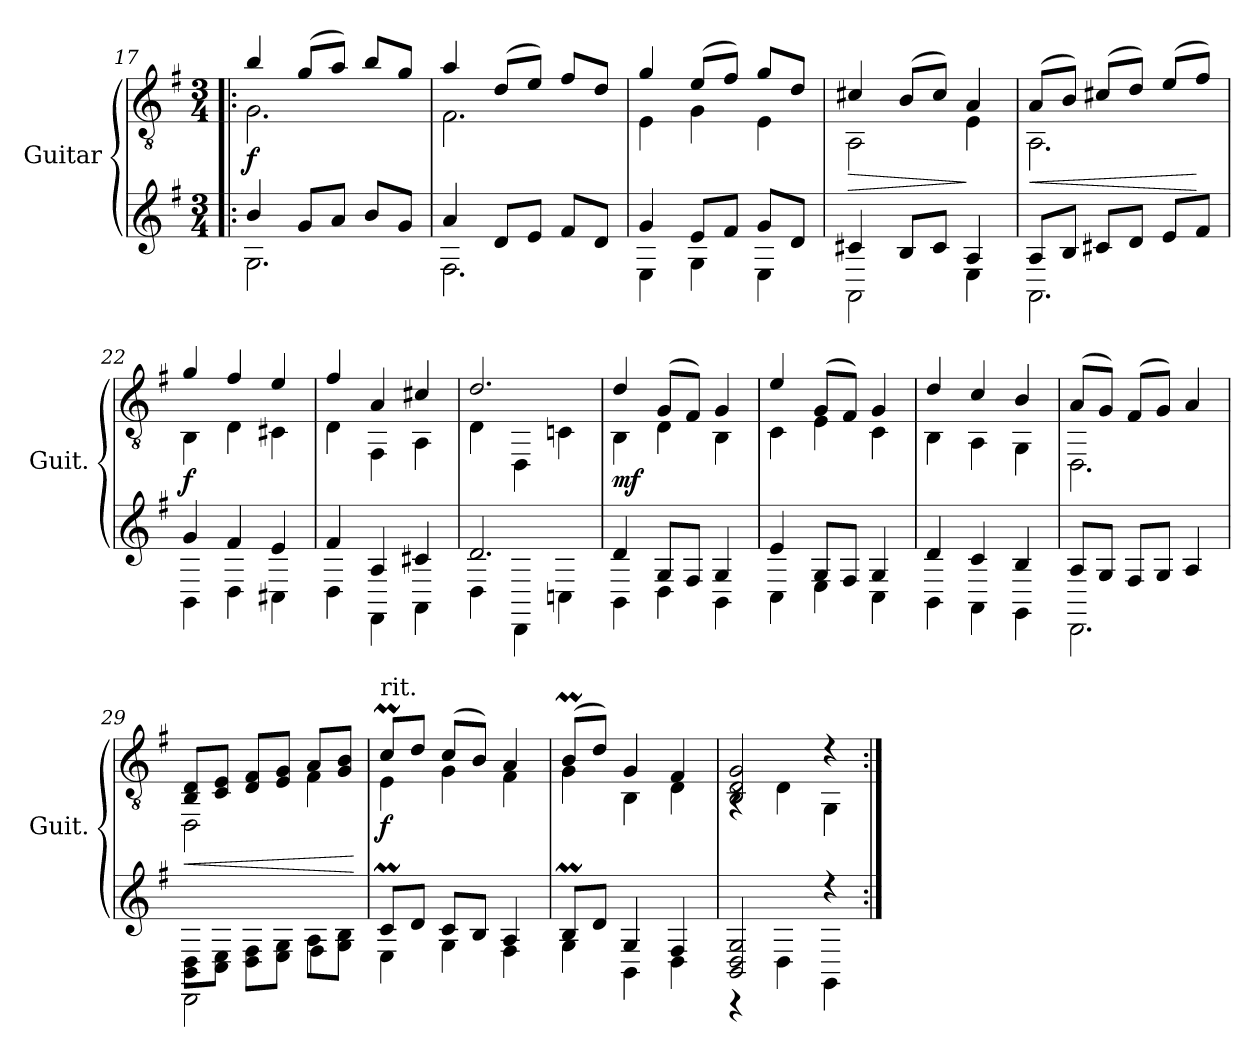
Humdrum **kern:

**kern	**kern	**dynam
*part1	*part1	*part1
*staff2	*staff1	*staff1/2
*I"Guitar	*	*
*I'Guit.	*	*
*	*clefGv2	*
*k[f#]	*k[f#]	*
*M3/4	*M3/4	*
=17!|:	=17!|:	=17!|:
*^	*^	*
!	!	!	!	!LO:DY:b
4b	2.G	4b/	2.G\	f
8gL	.	(>8g/L	.	.
8aJ	.	8a/J)	.	.
8bL	.	8b/L	.	.
8gJ	.	8g/J	.	.
=18	=18	=18	=18	=18
4a	2.F#	4a/	2.F#\	.
8dL	.	(>8d/L	.	.
8eJ	.	8e/J)	.	.
8f#L	.	8f#/L	.	.
8dJ	.	8d/J	.	.
=19	=19	=19	=19	=19
4g	4E	4g/	4E\	.
8eL	4G	(>8e/L	4G\	.
8f#J	.	8f#/J)	.	.
8gL	4E	8g/L	4E\	.
8dJ	.	8d/J	.	.
=20	=20	=20	=20	=20
!	!	!	!	!LO:HP:b
4c#	2AA	4c#X/	2AA\	>
8BL	.	(>8B/L	.	.
8c#J	.	8c#/J)	.	.
4A	4E	4A/	4E\	]
=21	=21	=21	=21	=21
!	!	!	!	!LO:HP:b
8AL	2.AA	(>8A/L	2.AA\	<
8BJ	.	8B/J)	.	.
8c#L	.	(>8c#X/L	.	.
8dJ	.	8d/J)	.	.
8eL	.	(>8e/L	.	.
8f#J	.	8f#/J)	.	[
=22	=22	=22	=22	=22
!	!	!	!	!LO:DY:b
4g	4BB	4g/	4BB\	f
4f#	4D	4f#/	4D\	.
4e	4C#	4e/	4C#X\	.
=23	=23	=23	=23	=23
4f#	4D	4f#/	4D\	.
4A	4FF#	4A/	4FF#\	.
4c#	4AA	4c#X/	4AA\	.
!!LO:LB:g=z	!!
=24	=24	=24	=24	=24
2.d	4D	2.d/	4D\	.
.	4DD	.	4DD\	.
.	4Cn	.	4Cn\	.
=25	=25	=25	=25	=25
!	!	!	!	!LO:DY:b
4d	4BB	4d/	4BB\	mf
8GL	4D	(>8G/L	4D\	.
8F#J	.	8F#/J)	.	.
4G	4BB	4G/	4BB\	.
=26	=26	=26	=26	=26
4e	4C	4e/	4C\	.
8GL	4E	(>8G/L	4E\	.
8F#J	.	8F#/J)	.	.
4G	4C	4G/	4C\	.
=27	=27	=27	=27	=27
4d	4BB	4d/	4BB\	.
4c	4AA	4c/	4AA\	.
4B	4GG	4B/	4GG\	.
=28	=28	=28	=28	=28
8AL	2.DD	(>8A/L	2.DD\	.
8GJ	.	8G/J)	.	.
8F#L	.	(>8F#/L	.	.
8GJ	.	8G/J)	.	.
4A	.	4A/	.	.
=29	=29	=29	=29	=29
!	!	!	!	!LO:HP:b
8BB\ 8D\L	2DD	8BB/ 8D/L	2DD\	<
8C\ 8E\J	.	8C/ 8E/J	.	.
8D\ 8F#\L	.	8D/ 8F#/L	.	.
8E\ 8G\J	.	8E/ 8G/J	.	.
8AL	4F#	8A/L	4F#\	.
8G\ 8B\J	.	8G/ 8B/J	.	.
*v	*v	*	*	*
*	*v	*v	*
.	.	[
=30	=30	=30
*	*MM90	*
*^	*^	*
!	!	!LO:TX:a:t=rit.	!	!
!	!	!	!	!LO:DY:b
8cML	4E	8cM/L	4E\	f
8dJ	.	8d/J	.	.
8cL	4G	(>8c/L	4G\	.
8BJ	.	8B/J)	.	.
4A	4F#	4A/	4F#\	.
=31	=31	=31	=31	=31
8BmL	4G	(>8Bm/L	4G\	.
8dJ	.	8d/J)	.	.
*	*	*MM85	*	*
4G	4BB	4G/	4BB\	.
4F#	4D	4F#/	4D\	.
=32	=32	=32	=32	=32
*	*	*MM80	*	*
2BB 2D 2G	4r	2BB/ 2D/ 2G/	4rAA	.
.	4D	.	4D\	.
4r	4GG	4r	4GG\	.
*v	*v	*	*	*
*	*v	*v	*
=:|!	=:|!	=:|!
*-	*-	*-
